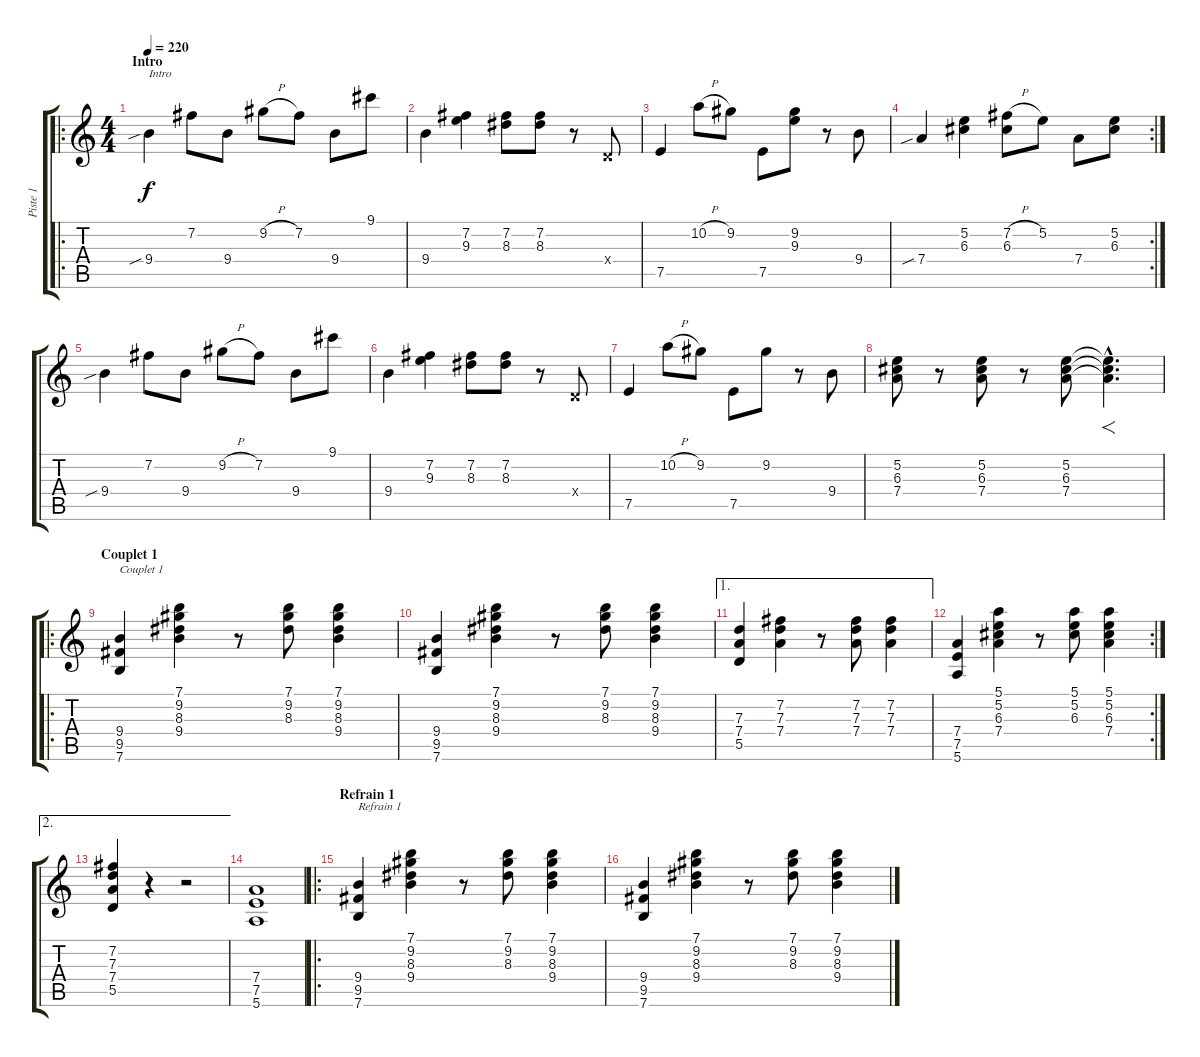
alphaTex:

\track ("Piste 1" "Piste 1") {instrument acousticguitarnylon}
\staff {score tabs}
\tuning (E4 B3 G3 D3 A2 E2) {hide}
\ro
\ts (4 4)
\section ("" "Intro")
\tempo 220
\clef g2
\ks c
9.4{sib}.4{txt "Intro" dy f volume 14 instrument acousticguitarnylon} 7.2.8 9.4.8 9.2{h}.8 7.2.8 9.4.8 9.1.8 |
9.4.4 (7.2 9.3).4 (7.2 8.3).8 (7.2 8.3).8 r.8 0.4{x}.8 |
7.5.4 10.2{h}.8 9.2.8 7.5.8 (9.2 9.3).8 r.8 9.4.8 |
\rc 2
7.4{sib}.4 (5.2 6.3).4 (7.2{h} 6.3).8 5.2.8 7.4.8 (5.2 6.3).8 |
9.4{sib}.4 7.2.8 9.4.8 9.2{h}.8 7.2.8 9.4.8 9.1.8 |
9.4.4 (7.2 9.3).4 (7.2 8.3).8 (7.2 8.3).8 r.8 0.4{x}.8 |
7.5.4 10.2{h}.8 9.2.8 7.5.8 9.2.8 r.8 9.4.8 |
(5.2 6.3 7.4).8 r.8 (5.2 6.3 7.4).8 r.8 (5.2 6.3 7.4).8 (5.2{hac t} 6.3{hac t} 7.4{hac t}).4{f d} |
\ro
\section ("" "Couplet 1")
(9.4 9.5 7.6).4{txt "Couplet 1"} (7.1 9.2 8.3 9.4).4 r.8 (7.1 9.2 8.3).8 (7.1 9.2 8.3 9.4).4 |
(9.4 9.5 7.6).4 (7.1 9.2 8.3 9.4).4 r.8 (7.1 9.2 8.3).8 (7.1 9.2 8.3 9.4).4 |
\ae 1
(7.3 7.4 5.5).4 (7.2 7.3 7.4).4 r.8 (7.2 7.3 7.4).8 (7.2 7.3 7.4).4 |
\rc 2
(7.4 7.5 5.6).4 (5.1 5.2 6.3 7.4).4 r.8 (5.1 5.2 6.3).8 (5.1 5.2 6.3 7.4).4 |
\ae 2
(7.2 7.3 7.4 5.5).4 r.4 r.2 |
(7.4 7.5 5.6).1 |
\ro
\section ("" "Refrain 1")
(9.4 9.5 7.6).4{txt "Refrain 1"} (7.1 9.2 8.3 9.4).4 r.8 (7.1 9.2 8.3).8 (7.1 9.2 8.3 9.4).4 |
(9.4 9.5 7.6).4 (7.1 9.2 8.3 9.4).4 r.8 (7.1 9.2 8.3).8 (7.1 9.2 8.3 9.4).4
